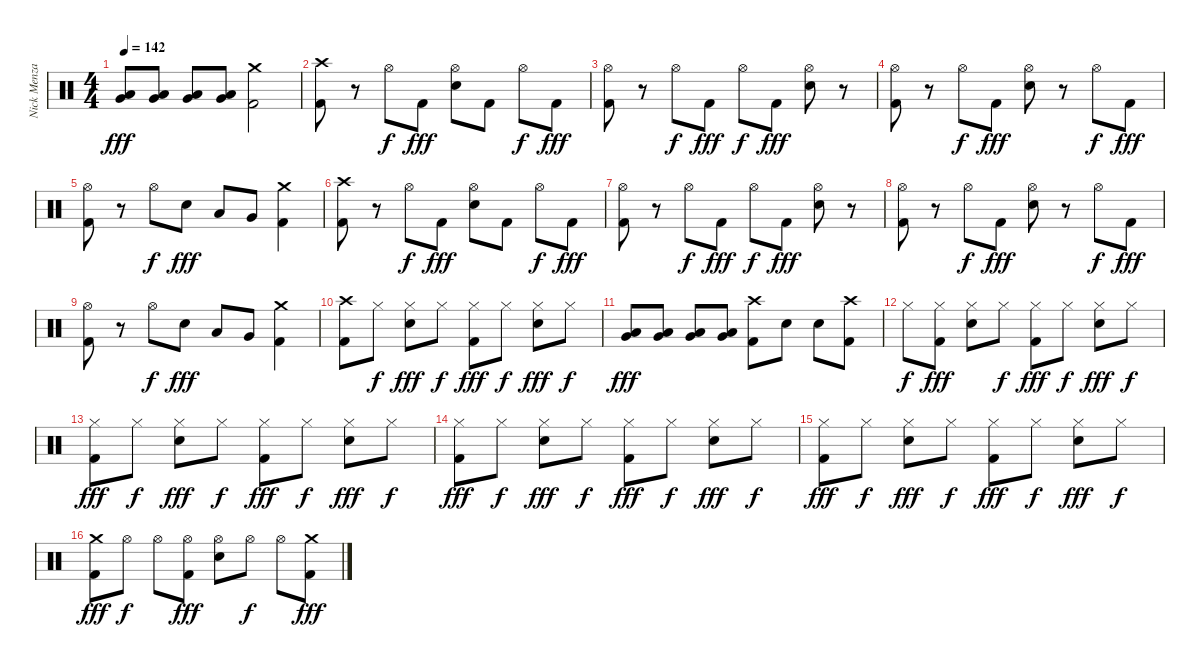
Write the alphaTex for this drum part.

\track ("Nick Menza" "Nick Menza") {instrument percussion}
\staff {score}
\articulation defaults
\ts (4 4)
\tempo 142
\clef neutral
\ks c
("Very Low Tom (hit)" "Low Floor Tom (hit)").8{dy fff} ("Very Low Tom (hit)" "Low Floor Tom (hit)").8 ("Very Low Tom (hit)" "Low Floor Tom (hit)").8 ("Very Low Tom (hit)" "Low Floor Tom (hit)").8 ("Crash medium (hit)" "Kick (hit) 2").2 |
("Crash high (hit)" "Kick (hit) 2").8 r.8 "Hi-Hat (open)".8{dy f} "Kick (hit) 2".8{dy fff} ("Hi-Hat (open)" "Electric Snare (hit)").8 "Kick (hit) 2".8 "Hi-Hat (open)".8{dy f} "Kick (hit) 2".8{dy fff} |
("Hi-Hat (open)" "Kick (hit) 2").8 r.8 "Hi-Hat (open)".8{dy f} "Kick (hit) 2".8{dy fff} "Hi-Hat (open)".8{dy f} "Kick (hit) 2".8{dy fff} ("Hi-Hat (open)" "Electric Snare (hit)").8 r.8 |
("Hi-Hat (open)" "Kick (hit) 2").8 r.8 "Hi-Hat (open)".8{dy f} "Kick (hit) 2".8{dy fff} ("Hi-Hat (open)" "Electric Snare (hit)").8 r.8 "Hi-Hat (open)".8{dy f} "Kick (hit) 2".8{dy fff} |
("Hi-Hat (open)" "Kick (hit) 2").8 r.8 "Hi-Hat (open)".8{dy f} "Electric Snare (hit)".8{dy fff} "Low Tom (hit)".8 "Very Low Tom (hit)".8 ("Crash medium (hit)" "Kick (hit) 2").4 |
("Crash high (hit)" "Kick (hit) 2").8 r.8 "Hi-Hat (open)".8{dy f} "Kick (hit) 2".8{dy fff} ("Hi-Hat (open)" "Electric Snare (hit)").8 "Kick (hit) 2".8 "Hi-Hat (open)".8{dy f} "Kick (hit) 2".8{dy fff} |
("Hi-Hat (open)" "Kick (hit) 2").8 r.8 "Hi-Hat (open)".8{dy f} "Kick (hit) 2".8{dy fff} "Hi-Hat (open)".8{dy f} "Kick (hit) 2".8{dy fff} ("Hi-Hat (open)" "Electric Snare (hit)").8 r.8 |
("Hi-Hat (open)" "Kick (hit) 2").8 r.8 "Hi-Hat (open)".8{dy f} "Kick (hit) 2".8{dy fff} ("Hi-Hat (open)" "Electric Snare (hit)").8 r.8 "Hi-Hat (open)".8{dy f} "Kick (hit) 2".8{dy fff} |
("Hi-Hat (open)" "Kick (hit) 2").8 r.8 "Hi-Hat (open)".8{dy f} "Electric Snare (hit)".8{dy fff} "Low Tom (hit)".8 "Very Low Tom (hit)".8 ("Crash medium (hit)" "Kick (hit) 2").4 |
("Crash high (hit)" "Kick (hit) 2").8 "Hi-Hat (closed)".8{dy f} ("Hi-Hat (closed)" "Electric Snare (hit)").8{dy fff} "Hi-Hat (closed)".8{dy f} ("Hi-Hat (closed)" "Kick (hit) 2").8{dy fff} "Hi-Hat (closed)".8{dy f} ("Hi-Hat (closed)" "Electric Snare (hit)").8{dy fff} "Hi-Hat (closed)".8{dy f} |
("Low Tom (hit)" "Very Low Tom (hit)").8{dy fff} ("Low Tom (hit)" "Very Low Tom (hit)").8 ("Very Low Tom (hit)" "Low Floor Tom (hit)").8 ("Very Low Tom (hit)" "Low Floor Tom (hit)").8 ("Crash high (hit)" "Kick (hit) 2").8 "Electric Snare (hit)".8 "Electric Snare (hit)".8 ("Crash high (hit)" "Kick (hit) 2").8 |
"Hi-Hat (closed)".8{dy f} ("Hi-Hat (closed)" "Kick (hit) 2").8{dy fff} ("Hi-Hat (closed)" "Electric Snare (hit)").8 "Hi-Hat (closed)".8{dy f} ("Hi-Hat (closed)" "Kick (hit) 2").8{dy fff} "Hi-Hat (closed)".8{dy f} ("Hi-Hat (closed)" "Electric Snare (hit)").8{dy fff} "Hi-Hat (closed)".8{dy f} |
("Hi-Hat (closed)" "Kick (hit) 2").8{dy fff} "Hi-Hat (closed)".8{dy f} ("Hi-Hat (closed)" "Electric Snare (hit)").8{dy fff} "Hi-Hat (closed)".8{dy f} ("Hi-Hat (closed)" "Kick (hit) 2").8{dy fff} "Hi-Hat (closed)".8{dy f} ("Hi-Hat (closed)" "Electric Snare (hit)").8{dy fff} "Hi-Hat (closed)".8{dy f} |
("Hi-Hat (closed)" "Kick (hit) 2").8{dy fff} "Hi-Hat (closed)".8{dy f} ("Hi-Hat (closed)" "Electric Snare (hit)").8{dy fff} "Hi-Hat (closed)".8{dy f} ("Hi-Hat (closed)" "Kick (hit) 2").8{dy fff} "Hi-Hat (closed)".8{dy f} ("Hi-Hat (closed)" "Electric Snare (hit)").8{dy fff} "Hi-Hat (closed)".8{dy f} |
("Hi-Hat (closed)" "Kick (hit) 2").8{dy fff} "Hi-Hat (closed)".8{dy f} ("Hi-Hat (closed)" "Electric Snare (hit)").8{dy fff} "Hi-Hat (closed)".8{dy f} ("Hi-Hat (closed)" "Kick (hit) 2").8{dy fff} "Hi-Hat (closed)".8{dy f} ("Hi-Hat (closed)" "Electric Snare (hit)").8{dy fff} "Hi-Hat (closed)".8{dy f} |
("Crash medium (hit)" "Kick (hit) 2").8{dy fff} "Hi-Hat (open)".8{dy f} "Hi-Hat (open)".8 ("Hi-Hat (open)" "Kick (hit) 2").8{dy fff} ("Hi-Hat (open)" "Electric Snare (hit)").8 "Hi-Hat (open)".8{dy f} "Hi-Hat (open)".8 ("Crash medium (hit)" "Kick (hit) 2").8{dy fff}
